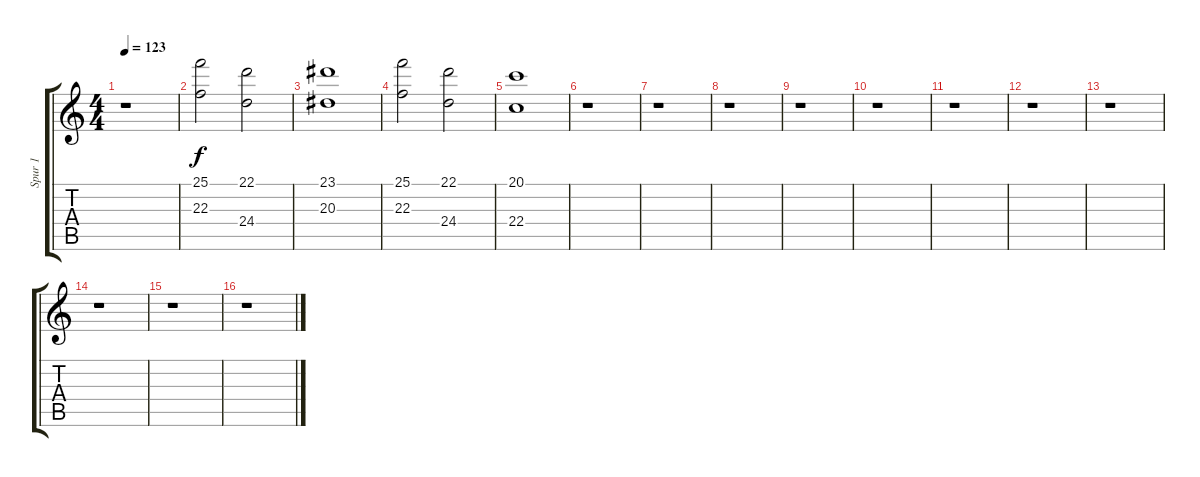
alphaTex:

\track ("Spur 1" "Spur 1") {instrument fx1rain}
\staff {score tabs}
\tuning (E4 B3 G3 D3 A2 E2) {hide}
\ts (4 4)
\tempo 123
\clef g2
\ks c
r.1{dy f} |
(25.1 22.3).2 (22.1 24.4).2 |
(23.1 20.3).1 |
(25.1 22.3).2 (22.1 24.4).2 |
(20.1 22.4).1 |
r.1 |
r.1 |
r.1 |
r.1 |
r.1 |
r.1 |
r.1 |
r.1 |
r.1 |
r.1 |
r.1
